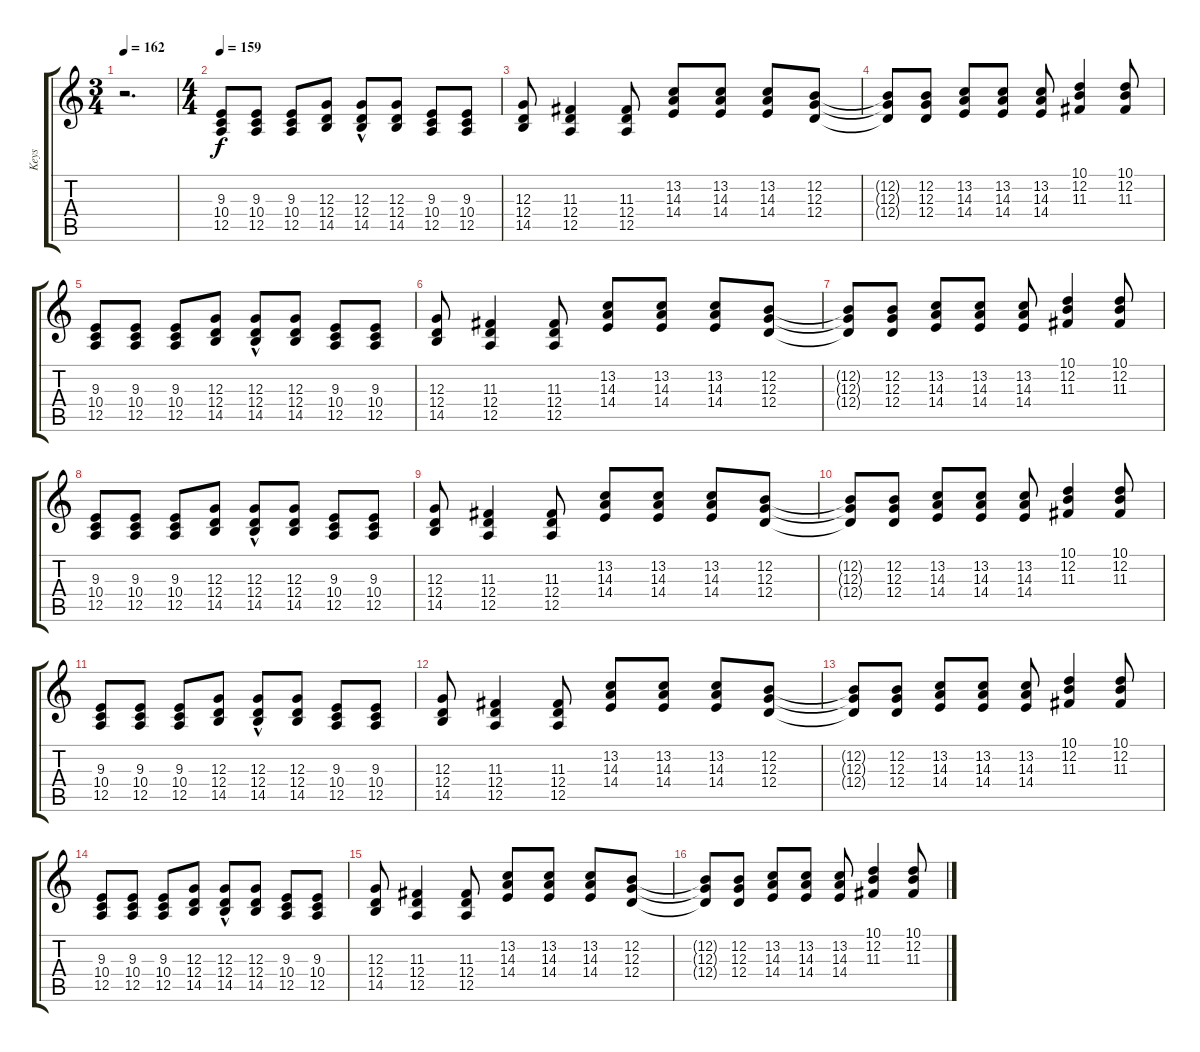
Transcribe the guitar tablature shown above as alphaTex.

\track ("Keys" "Keys") {instrument stringensemble2}
\staff {score tabs}
\tuning (E4 B3 G3 D3 A2 E2) {hide}
\ts (3 4)
\tempo 162
\clef g2
\ks c
r.2{d dy f} |
\ts (4 4)
\tempo 159
(9.3 10.4 12.5).8 (9.3 10.4 12.5).8 (9.3 10.4 12.5).8 (12.3 12.4 14.5).8 (12.3{hac} 12.4 14.5).8 (12.3 12.4 14.5).8 (9.3 10.4 12.5).8 (9.3 10.4 12.5).8 |
(12.3 12.4 14.5).8 (11.3 12.4 12.5).4 (11.3 12.4 12.5).8 (13.2 14.3 14.4).8 (13.2 14.3 14.4).8 (13.2 14.3 14.4).8 (12.2 12.3 12.4).8 |
(12.2{t} 12.3{t} 12.4{t}).8 (12.2 12.3 12.4).8 (13.2 14.3 14.4).8 (13.2 14.3 14.4).8 (13.2 14.3 14.4).8 (10.1 12.2 11.3).4 (10.1 12.2 11.3).8 |
(9.3 10.4 12.5).8 (9.3 10.4 12.5).8 (9.3 10.4 12.5).8 (12.3 12.4 14.5).8 (12.3{hac} 12.4 14.5).8 (12.3 12.4 14.5).8 (9.3 10.4 12.5).8 (9.3 10.4 12.5).8 |
(12.3 12.4 14.5).8 (11.3 12.4 12.5).4 (11.3 12.4 12.5).8 (13.2 14.3 14.4).8 (13.2 14.3 14.4).8 (13.2 14.3 14.4).8 (12.2 12.3 12.4).8 |
(12.2{t} 12.3{t} 12.4{t}).8 (12.2 12.3 12.4).8 (13.2 14.3 14.4).8 (13.2 14.3 14.4).8 (13.2 14.3 14.4).8 (10.1 12.2 11.3).4 (10.1 12.2 11.3).8 |
(9.3 10.4 12.5).8 (9.3 10.4 12.5).8 (9.3 10.4 12.5).8 (12.3 12.4 14.5).8 (12.3{hac} 12.4 14.5).8 (12.3 12.4 14.5).8 (9.3 10.4 12.5).8 (9.3 10.4 12.5).8 |
(12.3 12.4 14.5).8 (11.3 12.4 12.5).4 (11.3 12.4 12.5).8 (13.2 14.3 14.4).8 (13.2 14.3 14.4).8 (13.2 14.3 14.4).8 (12.2 12.3 12.4).8 |
(12.2{t} 12.3{t} 12.4{t}).8 (12.2 12.3 12.4).8 (13.2 14.3 14.4).8 (13.2 14.3 14.4).8 (13.2 14.3 14.4).8 (10.1 12.2 11.3).4 (10.1 12.2 11.3).8 |
(9.3 10.4 12.5).8 (9.3 10.4 12.5).8 (9.3 10.4 12.5).8 (12.3 12.4 14.5).8 (12.3{hac} 12.4 14.5).8 (12.3 12.4 14.5).8 (9.3 10.4 12.5).8 (9.3 10.4 12.5).8 |
(12.3 12.4 14.5).8 (11.3 12.4 12.5).4 (11.3 12.4 12.5).8 (13.2 14.3 14.4).8 (13.2 14.3 14.4).8 (13.2 14.3 14.4).8 (12.2 12.3 12.4).8 |
(12.2{t} 12.3{t} 12.4{t}).8 (12.2 12.3 12.4).8 (13.2 14.3 14.4).8 (13.2 14.3 14.4).8 (13.2 14.3 14.4).8 (10.1 12.2 11.3).4 (10.1 12.2 11.3).8 |
(9.3 10.4 12.5).8 (9.3 10.4 12.5).8 (9.3 10.4 12.5).8 (12.3 12.4 14.5).8 (12.3{hac} 12.4 14.5).8 (12.3 12.4 14.5).8 (9.3 10.4 12.5).8 (9.3 10.4 12.5).8 |
(12.3 12.4 14.5).8 (11.3 12.4 12.5).4 (11.3 12.4 12.5).8 (13.2 14.3 14.4).8 (13.2 14.3 14.4).8 (13.2 14.3 14.4).8 (12.2 12.3 12.4).8 |
(12.2{t} 12.3{t} 12.4{t}).8 (12.2 12.3 12.4).8 (13.2 14.3 14.4).8 (13.2 14.3 14.4).8 (13.2 14.3 14.4).8 (10.1 12.2 11.3).4 (10.1 12.2 11.3).8
